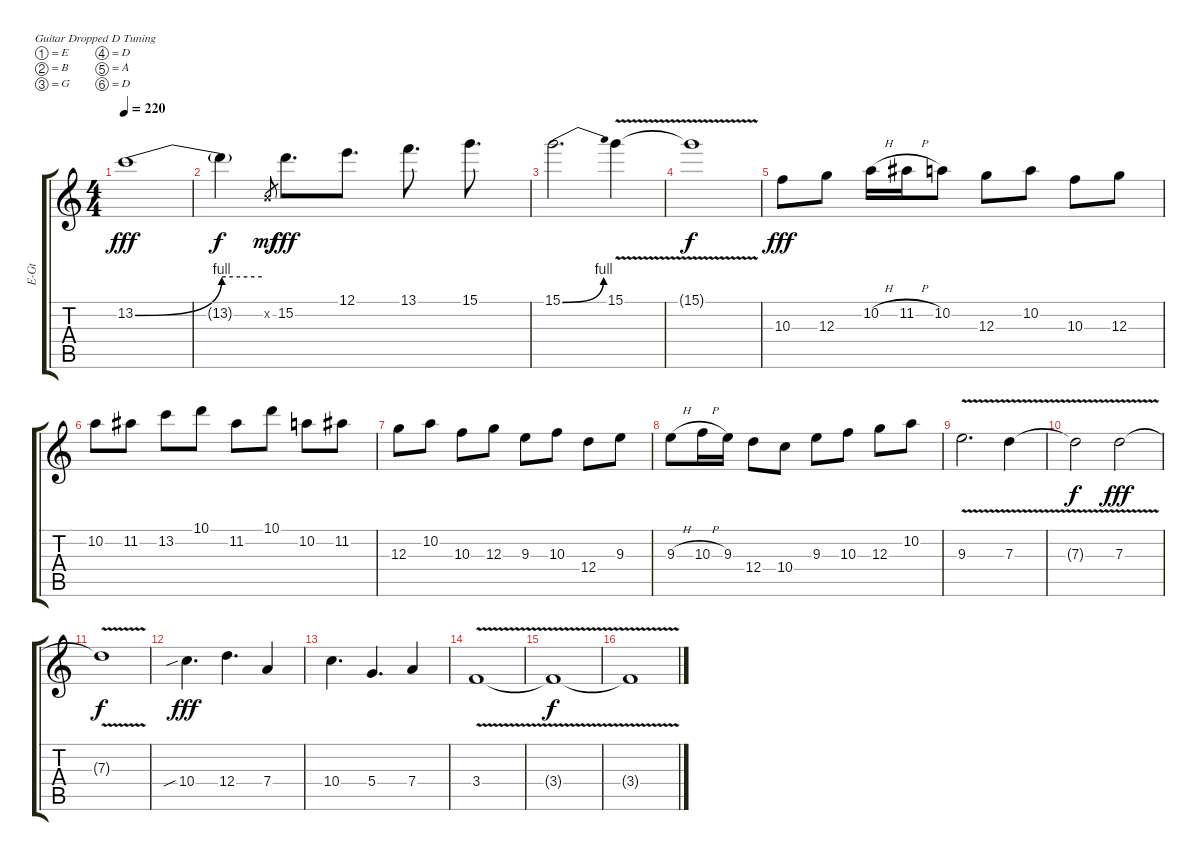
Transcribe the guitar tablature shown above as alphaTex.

\bracketExtendMode groupsimilarinstruments
\otherSystemsTrackNameOrientation horizontal
\track ("Lead guitar" "E-Gt") {instrument overdrivenguitar}
\staff {score tabs}
\tuning (E4 B3 G3 D3 A2 D2)
\ts (4 4)
\tempo 220
\clef g2
\ks c
13.2{be (bend 0 0 60 4)}.1{dy fff beam Down} |
13.2{be (hold 0 4 60 4) t}.4{dy f beam Down} 0.2{x}.8{gr dy mf beam Up} 15.2.8{d dy fff beam Down} 12.1.8{d beam Down} 13.1.8{d beam Down} 15.1.8{d beam Down} |
15.1{be (bend 0 0 60 4)}.2{d beam Down} 15.1{v}.4{beam Down} |
15.1{v t}.1{dy f beam Down} |
10.3.8{dy fff beam Down} 12.3.8{beam Down} 10.2{h}.16{beam Down} 11.2{h acc #}.16{beam Down} 10.2.8{beam Down} 12.3.8{beam Down} 10.2.8{beam Down} 10.3.8{beam Down} 12.3.8{beam Down} |
10.2.8{beam Down} 11.2{acc #}.8{beam Down} 13.2.8{beam Down} 10.1.8{beam Down} 11.2{acc #}.8{beam Down} 10.1.8{beam Down} 10.2.8{beam Down} 11.2{acc #}.8{beam Down} |
12.3.8{beam Down} 10.2.8{beam Down} 10.3.8{beam Down} 12.3.8{beam Down} 9.3.8{beam Down} 10.3.8{beam Down} 12.4.8{beam Down} 9.3.8{beam Down} |
9.3{h}.8{beam Down} 10.3{h}.16{beam Down} 9.3.16{beam Down} 12.4.8{beam Down} 10.4.8{beam Down} 9.3.8{beam Down} 10.3.8{beam Down} 12.3.8{beam Down} 10.2.8{beam Down} |
9.3{v}.2{d beam Down} 7.3{v}.4{beam Down} |
7.3{v t}.2{dy f beam Down} 7.3{v}.2{dy fff beam Down} |
7.3{v t}.1{dy f beam Down} |
10.4{sib}.4{d dy fff beam Down} 12.4.4{d beam Down} 7.4.4{beam Up} |
10.4.4{d beam Down} 5.4.4{d beam Up} 7.4.4{beam Up} |
3.4{v}.1{beam Up} |
3.4{v t}.1{dy f beam Up} |
3.4{v t}.1{beam Up}
